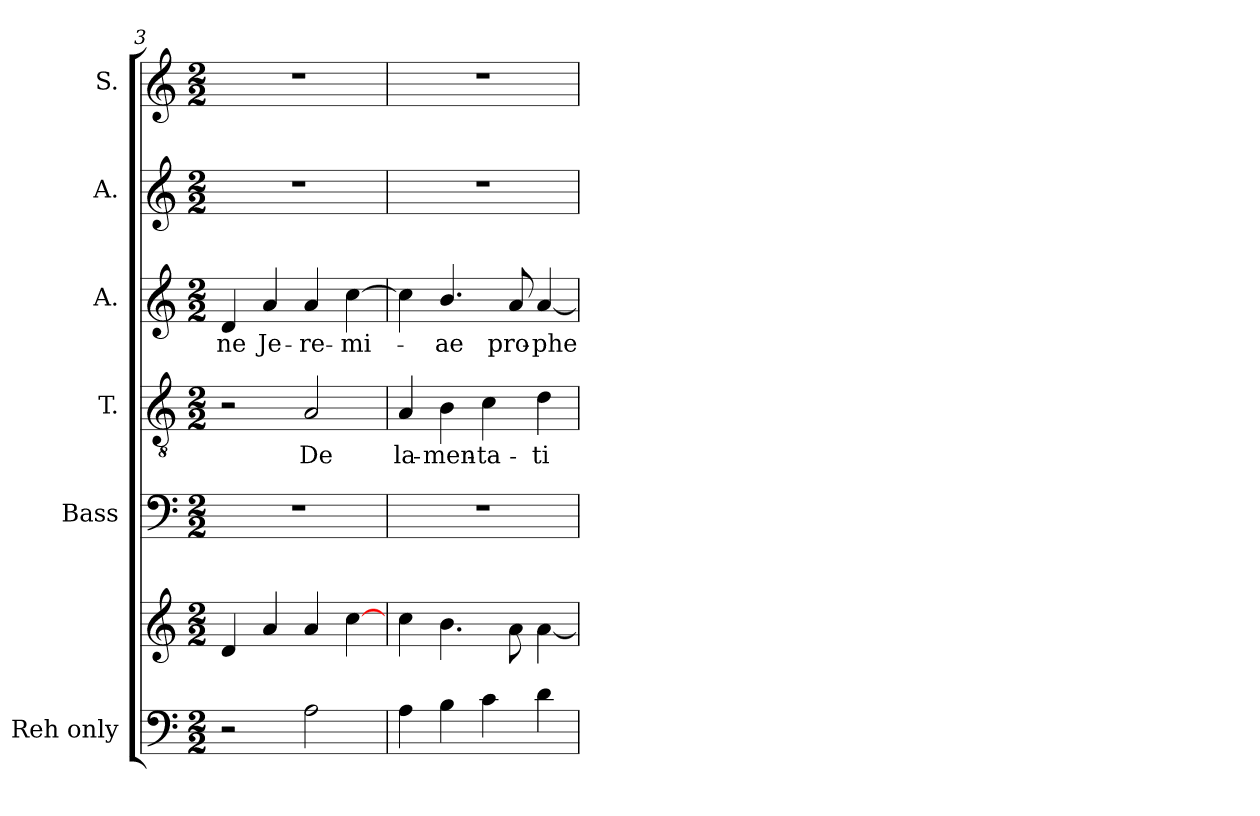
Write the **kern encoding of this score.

**kern	**kern	**kern	**kern	**text	**kern	**text	**kern	**kern
*part6	*part6	*part5	*part4	*part4	*part3	*part3	*part2	*part1
*staff7	*staff6	*staff5	*staff4	*staff4	*staff3	*staff3	*staff2	*staff1
*I"Reh only	*	*I"Bass	*I"T.	*	*I"A.	*	*I"A.	*I"S.
*	*	*I'B.	*	*	*	*	*	*
*clefF4	*clefG2	*clefF4	*clefGv2	*	*clefG2	*	*clefG2	*clefG2
*	*	*	*	*	*ITrd7c12	*	*ITrd7c12	*
*k[]	*k[]	*k[]	*k[]	*	*k[]	*	*k[]	*k[]
*C:	*C:	*C:	*C:	*	*C:	*	*C:	*C:
*M2/2	*M2/2	*M2/2	*M2/2	*	*M2/2	*	*M2/2	*M2/2
=3	=3	=3	=3	=3	=3	=3	=3	=3
!	!	!	!	!	!	!LO:LY:b	!	!
2r	4d/	1r	2r	.	4D/	-ne	1r	1r
!	!	!	!	!	!	!LO:LY:b	!	!
.	4a/	.	.	.	4A/	Je-	.	.
!	!	!	!	!LO:LY:b	!	!LO:LY:b	!	!
2A\	4a/	.	2A/	De	4A/	-re-	.	.
!	!	!	!	!	!	!LO:LY:b	!	!
.	[>4cc\	.	.	.	[>4c\	-mi-	.	.
=4	=4	=4	=4	=4	=4	=4	=4	=4
*	*^	*	*	*	*	*	*	*
!	!	!	!	!	!LO:LY:b	!	!	!	!
4A\	1ryy	4cc\	1r	4A/	la-	4c\]	.	1r	1r
!	!	!	!	!	!LO:LY:b	!	!LO:LY:b	!	!
4B\	.	4.b\	.	4B\	-men-	4.B/	-ae	.	.
!	!	!	!	!	!LO:LY:b	!	!	!	!
4c\	.	.	.	4c\	-ta-	.	.	.	.
!	!	!	!	!	!	!	!LO:LY:b	!	!
.	.	8a\	.	.	.	8A/	pro-	.	.
!	!	!	!	!	!LO:LY:b	!	!LO:LY:b	!	!
4d\	.	[>4a\	.	4d\	-ti-	[<4A/	-phe-	.	.
*	*v	*v	*	*	*	*	*	*	*
=	=	=	=	=	=	=	=	=
*-	*-	*-	*-	*-	*-	*-	*-	*-
